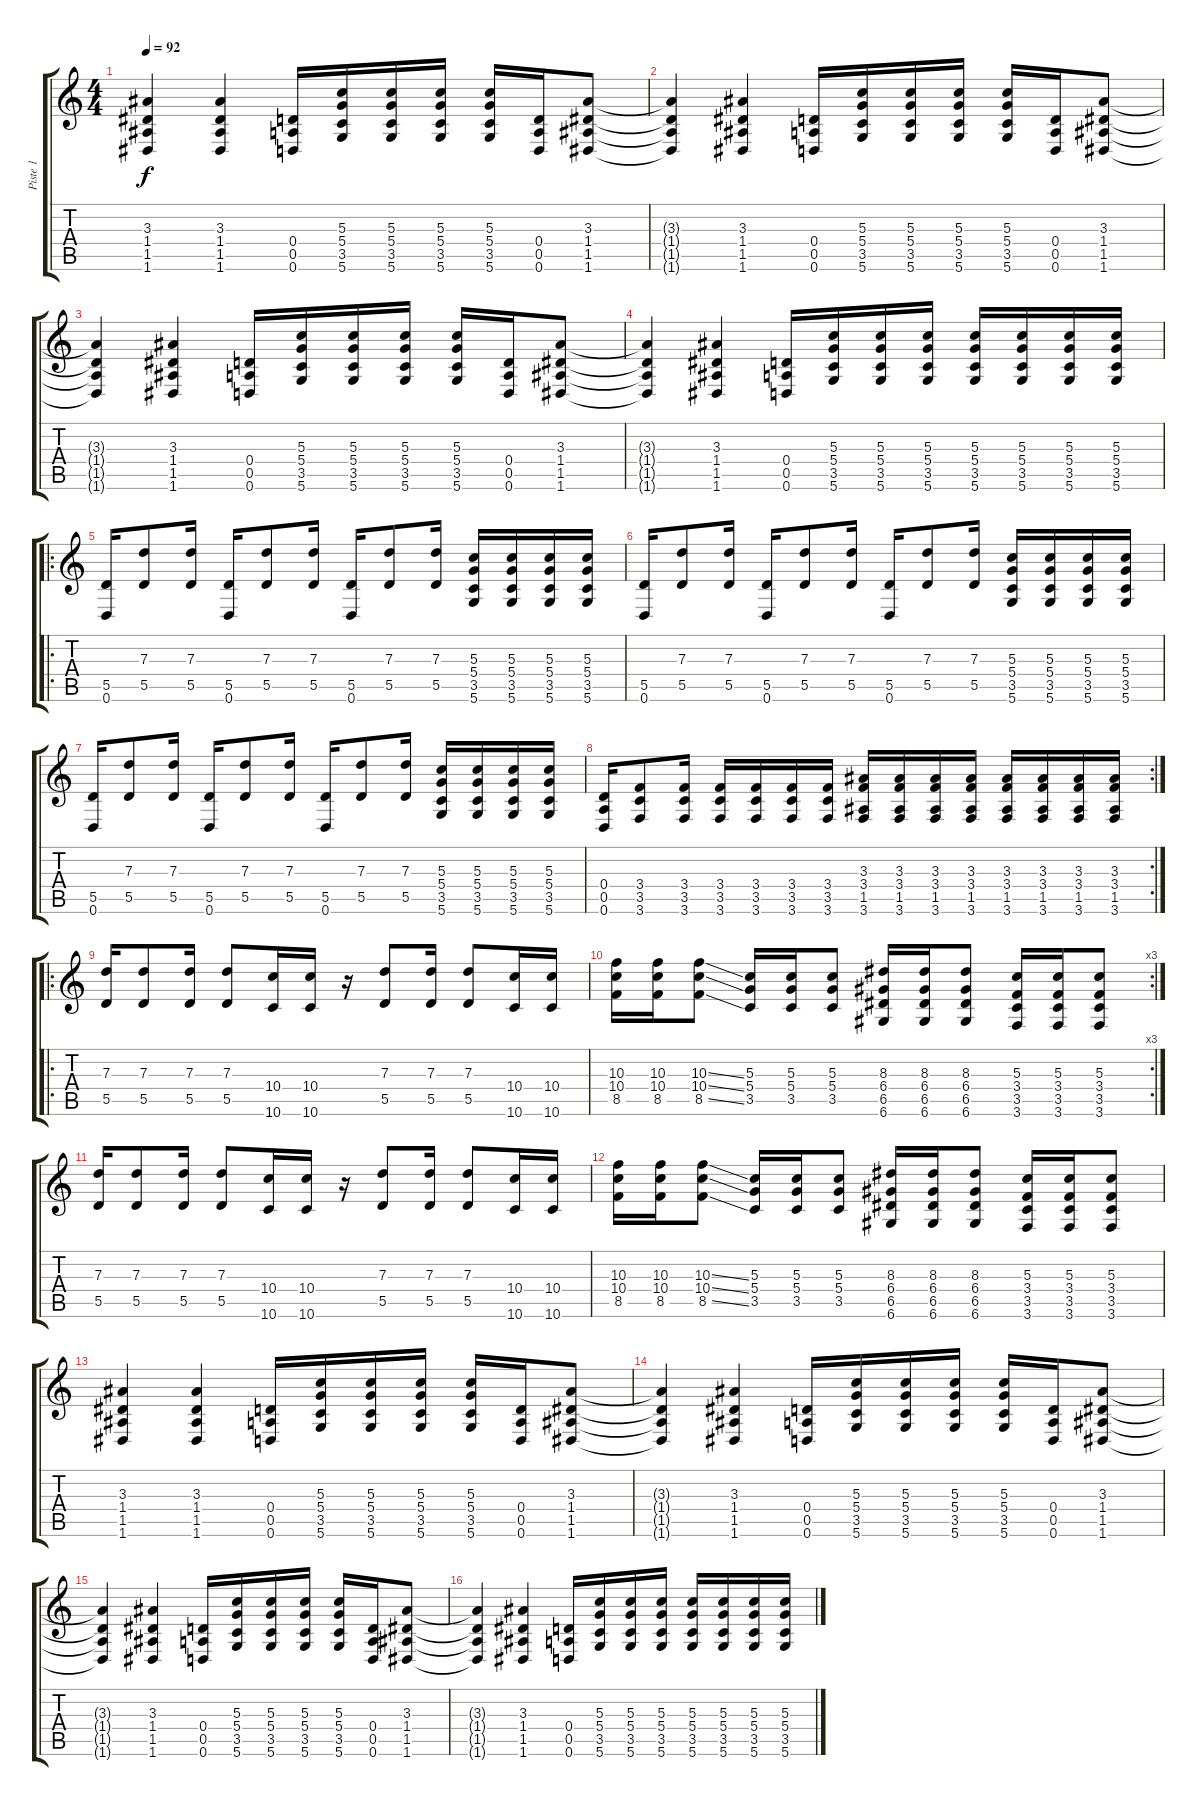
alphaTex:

\track ("Piste 1" "Piste 1") {instrument distortionguitar}
\staff {score tabs}
\tuning (E4 B3 G3 D3 A2 D2) {hide}
\ts (4 4)
\tempo 92
\clef g2
\ks c
(3.3 1.4 1.5 1.6).4{dy f volume 16} (3.3 1.4 1.5 1.6).4 (0.4 0.5 0.6).16 (5.3 5.4 3.5 5.6).16 (5.3 5.4 3.5 5.6).16 (5.3 5.4 3.5 5.6).16 (5.3 5.4 3.5 5.6).16 (0.4 0.5 0.6).16 (3.3 1.4 1.5 1.6).8 |
(3.3{t} 1.4{t} 1.5{t} 1.6{t}).4 (3.3 1.4 1.5 1.6).4 (0.4 0.5 0.6).16 (5.3 5.4 3.5 5.6).16 (5.3 5.4 3.5 5.6).16 (5.3 5.4 3.5 5.6).16 (5.3 5.4 3.5 5.6).16 (0.4 0.5 0.6).16 (3.3 1.4 1.5 1.6).8 |
(3.3{t} 1.4{t} 1.5{t} 1.6{t}).4 (3.3 1.4 1.5 1.6).4 (0.4 0.5 0.6).16 (5.3 5.4 3.5 5.6).16 (5.3 5.4 3.5 5.6).16 (5.3 5.4 3.5 5.6).16 (5.3 5.4 3.5 5.6).16 (0.4 0.5 0.6).16 (3.3 1.4 1.5 1.6).8 |
(3.3{t} 1.4{t} 1.5{t} 1.6{t}).4 (3.3 1.4 1.5 1.6).4 (0.4 0.5 0.6).16 (5.3 5.4 3.5 5.6).16 (5.3 5.4 3.5 5.6).16 (5.3 5.4 3.5 5.6).16 (5.3 5.4 3.5 5.6).16 (5.3 5.4 3.5 5.6).16 (5.3 5.4 3.5 5.6).16 (5.3 5.4 3.5 5.6).16 |
\ro
(5.5 0.6).16 (7.3 5.5).8 (7.3 5.5).16 (5.5 0.6).16 (7.3 5.5).8 (7.3 5.5).16 (5.5 0.6).16 (7.3 5.5).8 (7.3 5.5).16 (5.3 5.4 3.5 5.6).16 (5.3 5.4 3.5 5.6).16 (5.3 5.4 3.5 5.6).16 (5.3 5.4 3.5 5.6).16 |
(5.5 0.6).16 (7.3 5.5).8 (7.3 5.5).16 (5.5 0.6).16 (7.3 5.5).8 (7.3 5.5).16 (5.5 0.6).16 (7.3 5.5).8 (7.3 5.5).16 (5.3 5.4 3.5 5.6).16 (5.3 5.4 3.5 5.6).16 (5.3 5.4 3.5 5.6).16 (5.3 5.4 3.5 5.6).16 |
(5.5 0.6).16 (7.3 5.5).8 (7.3 5.5).16 (5.5 0.6).16 (7.3 5.5).8 (7.3 5.5).16 (5.5 0.6).16 (7.3 5.5).8 (7.3 5.5).16 (5.3 5.4 3.5 5.6).16 (5.3 5.4 3.5 5.6).16 (5.3 5.4 3.5 5.6).16 (5.3 5.4 3.5 5.6).16 |
\rc 2
(0.4 0.5 0.6).16 (3.4 3.5 3.6).8 (3.4 3.5 3.6).16 (3.4 3.5 3.6).16 (3.4 3.5 3.6).16 (3.4 3.5 3.6).16 (3.4 3.5 3.6).16 (3.3 3.4 1.5 3.6).16 (3.3 3.4 1.5 3.6).16 (3.3 3.4 1.5 3.6).16 (3.3 3.4 1.5 3.6).16 (3.3 3.4 1.5 3.6).16 (3.3 3.4 1.5 3.6).16 (3.3 3.4 1.5 3.6).16 (3.3 3.4 1.5 3.6).16 |
\ro
(7.3 5.5).16{volume 13} (7.3 5.5).8 (7.3 5.5).16 (7.3 5.5).8 (10.4 10.6).16 (10.4 10.6).16 r.16 (7.3 5.5).8 (7.3 5.5).16 (7.3 5.5).8 (10.4 10.6).16 (10.4 10.6).16 |
\rc 3
(10.3 10.4 8.5).16 (10.3 10.4 8.5).16 (10.3{ss} 10.4{ss} 8.5{ss}).8 (5.3 5.4 3.5).16 (5.3 5.4 3.5).16 (5.3 5.4 3.5).8 (8.3 6.4 6.5 6.6).16 (8.3 6.4 6.5 6.6).16 (8.3 6.4 6.5 6.6).8 (5.3 3.4 3.5 3.6).16 (5.3 3.4 3.5 3.6).16 (5.3 3.4 3.5 3.6).8 |
(7.3 5.5).16 (7.3 5.5).8 (7.3 5.5).16 (7.3 5.5).8 (10.4 10.6).16 (10.4 10.6).16 r.16 (7.3 5.5).8 (7.3 5.5).16 (7.3 5.5).8 (10.4 10.6).16 (10.4 10.6).16 |
(10.3 10.4 8.5).16 (10.3 10.4 8.5).16 (10.3{ss} 10.4{ss} 8.5{ss}).8 (5.3 5.4 3.5).16 (5.3 5.4 3.5).16 (5.3 5.4 3.5).8 (8.3 6.4 6.5 6.6).16 (8.3 6.4 6.5 6.6).16 (8.3 6.4 6.5 6.6).8 (5.3 3.4 3.5 3.6).16 (5.3 3.4 3.5 3.6).16 (5.3 3.4 3.5 3.6).8 |
(3.3 1.4 1.5 1.6).4{volume 16} (3.3 1.4 1.5 1.6).4 (0.4 0.5 0.6).16 (5.3 5.4 3.5 5.6).16 (5.3 5.4 3.5 5.6).16 (5.3 5.4 3.5 5.6).16 (5.3 5.4 3.5 5.6).16 (0.4 0.5 0.6).16 (3.3 1.4 1.5 1.6).8 |
(3.3{t} 1.4{t} 1.5{t} 1.6{t}).4 (3.3 1.4 1.5 1.6).4 (0.4 0.5 0.6).16 (5.3 5.4 3.5 5.6).16 (5.3 5.4 3.5 5.6).16 (5.3 5.4 3.5 5.6).16 (5.3 5.4 3.5 5.6).16 (0.4 0.5 0.6).16 (3.3 1.4 1.5 1.6).8 |
(3.3{t} 1.4{t} 1.5{t} 1.6{t}).4 (3.3 1.4 1.5 1.6).4 (0.4 0.5 0.6).16 (5.3 5.4 3.5 5.6).16 (5.3 5.4 3.5 5.6).16 (5.3 5.4 3.5 5.6).16 (5.3 5.4 3.5 5.6).16 (0.4 0.5 0.6).16 (3.3 1.4 1.5 1.6).8 |
(3.3{t} 1.4{t} 1.5{t} 1.6{t}).4 (3.3 1.4 1.5 1.6).4 (0.4 0.5 0.6).16 (5.3 5.4 3.5 5.6).16 (5.3 5.4 3.5 5.6).16 (5.3 5.4 3.5 5.6).16 (5.3 5.4 3.5 5.6).16 (5.3 5.4 3.5 5.6).16 (5.3 5.4 3.5 5.6).16 (5.3 5.4 3.5 5.6).16
